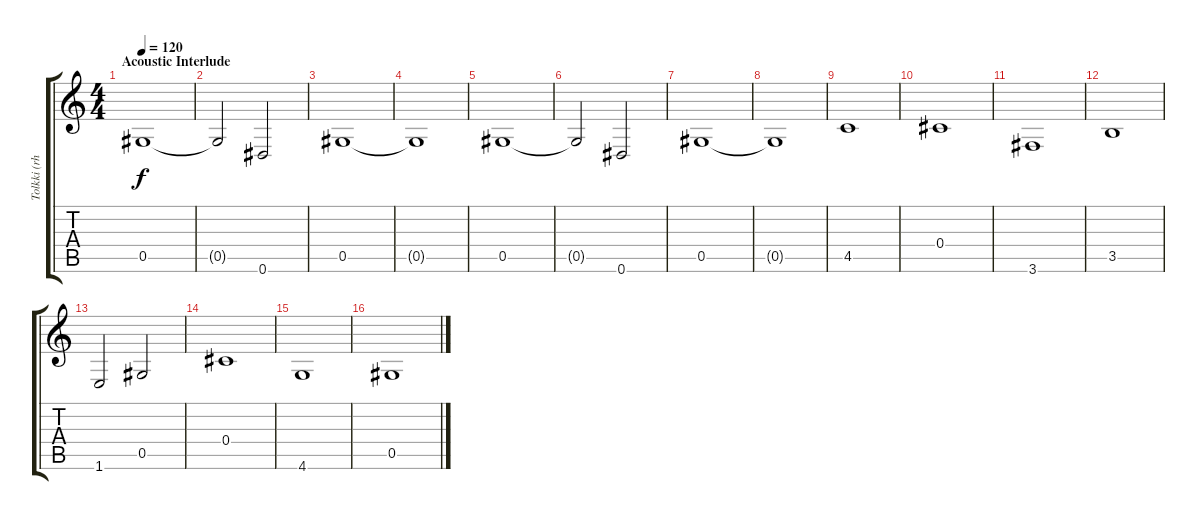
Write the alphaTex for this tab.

\track ("Tolkki (rhythm)" "Tolkki (rh") {instrument overdrivenguitar}
\staff {score tabs}
\tuning (Eb4 Bb3 Gb3 Db3 Ab2 Eb2) {hide}
\ts (4 4)
\section ("" "Acoustic Interlude")
\tempo 120
\clef g2
\ks c
0.5.1{dy f instrument acousticguitarnylon} |
0.5{t}.2 0.6.2 |
0.5.1 |
0.5{t}.1 |
0.5.1 |
0.5{t}.2 0.6.2 |
0.5.1 |
0.5{t}.1 |
4.5.1 |
0.4.1 |
3.6.1 |
3.5.1 |
1.6.2 0.5.2 |
0.4.1 |
4.6.1 |
0.5.1
